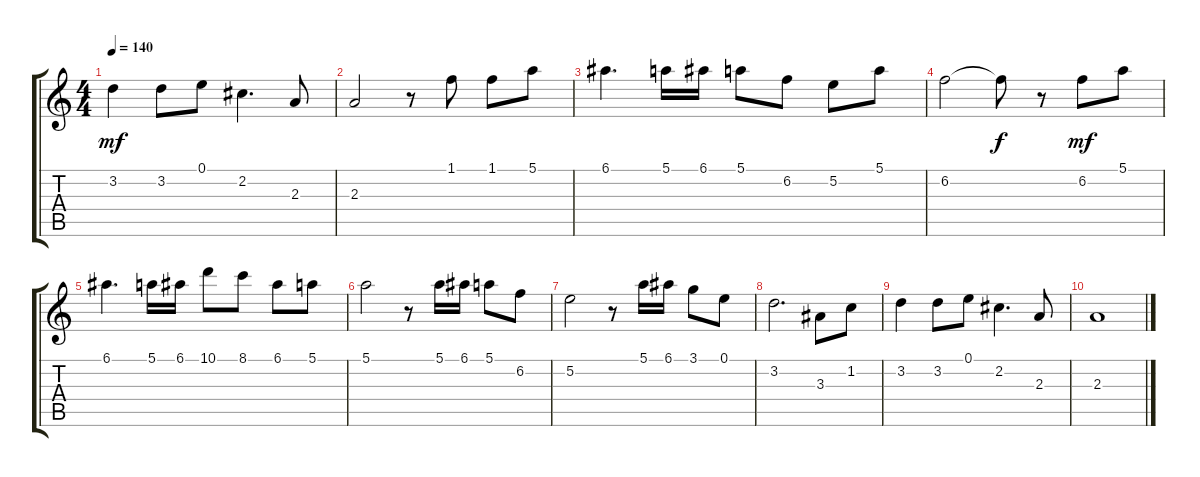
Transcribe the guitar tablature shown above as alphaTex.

\track "" {instrument distortionguitar}
\staff {score tabs}
\tuning (E4 B3 G3 D3 A2 E2) {hide}
\ts (4 4)
\tempo 140
\clef g2
\ks c
3.2.4{dy mf} 3.2.8 0.1.8 2.2.4{d} 2.3.8 |
2.3.2 r.8 1.1.8 1.1.8 5.1.8 |
6.1.4{d} 5.1.16 6.1.16 5.1.8 6.2.8 5.2.8 5.1.8 |
6.2.2 6.2{t}.8{dy f} r.8 6.2.8{dy mf} 5.1.8 |
6.1.4{d} 5.1.16 6.1.16 10.1.8 8.1.8 6.1.8 5.1.8 |
5.1.2 r.8 5.1.16 6.1.16 5.1.8 6.2.8 |
5.2.2 r.8 5.1.16 6.1.16 3.1.8 0.1.8 |
3.2.2{d} 3.3.8 1.2.8 |
3.2.4 3.2.8 0.1.8 2.2.4{d} 2.3.8 |
2.3.1
